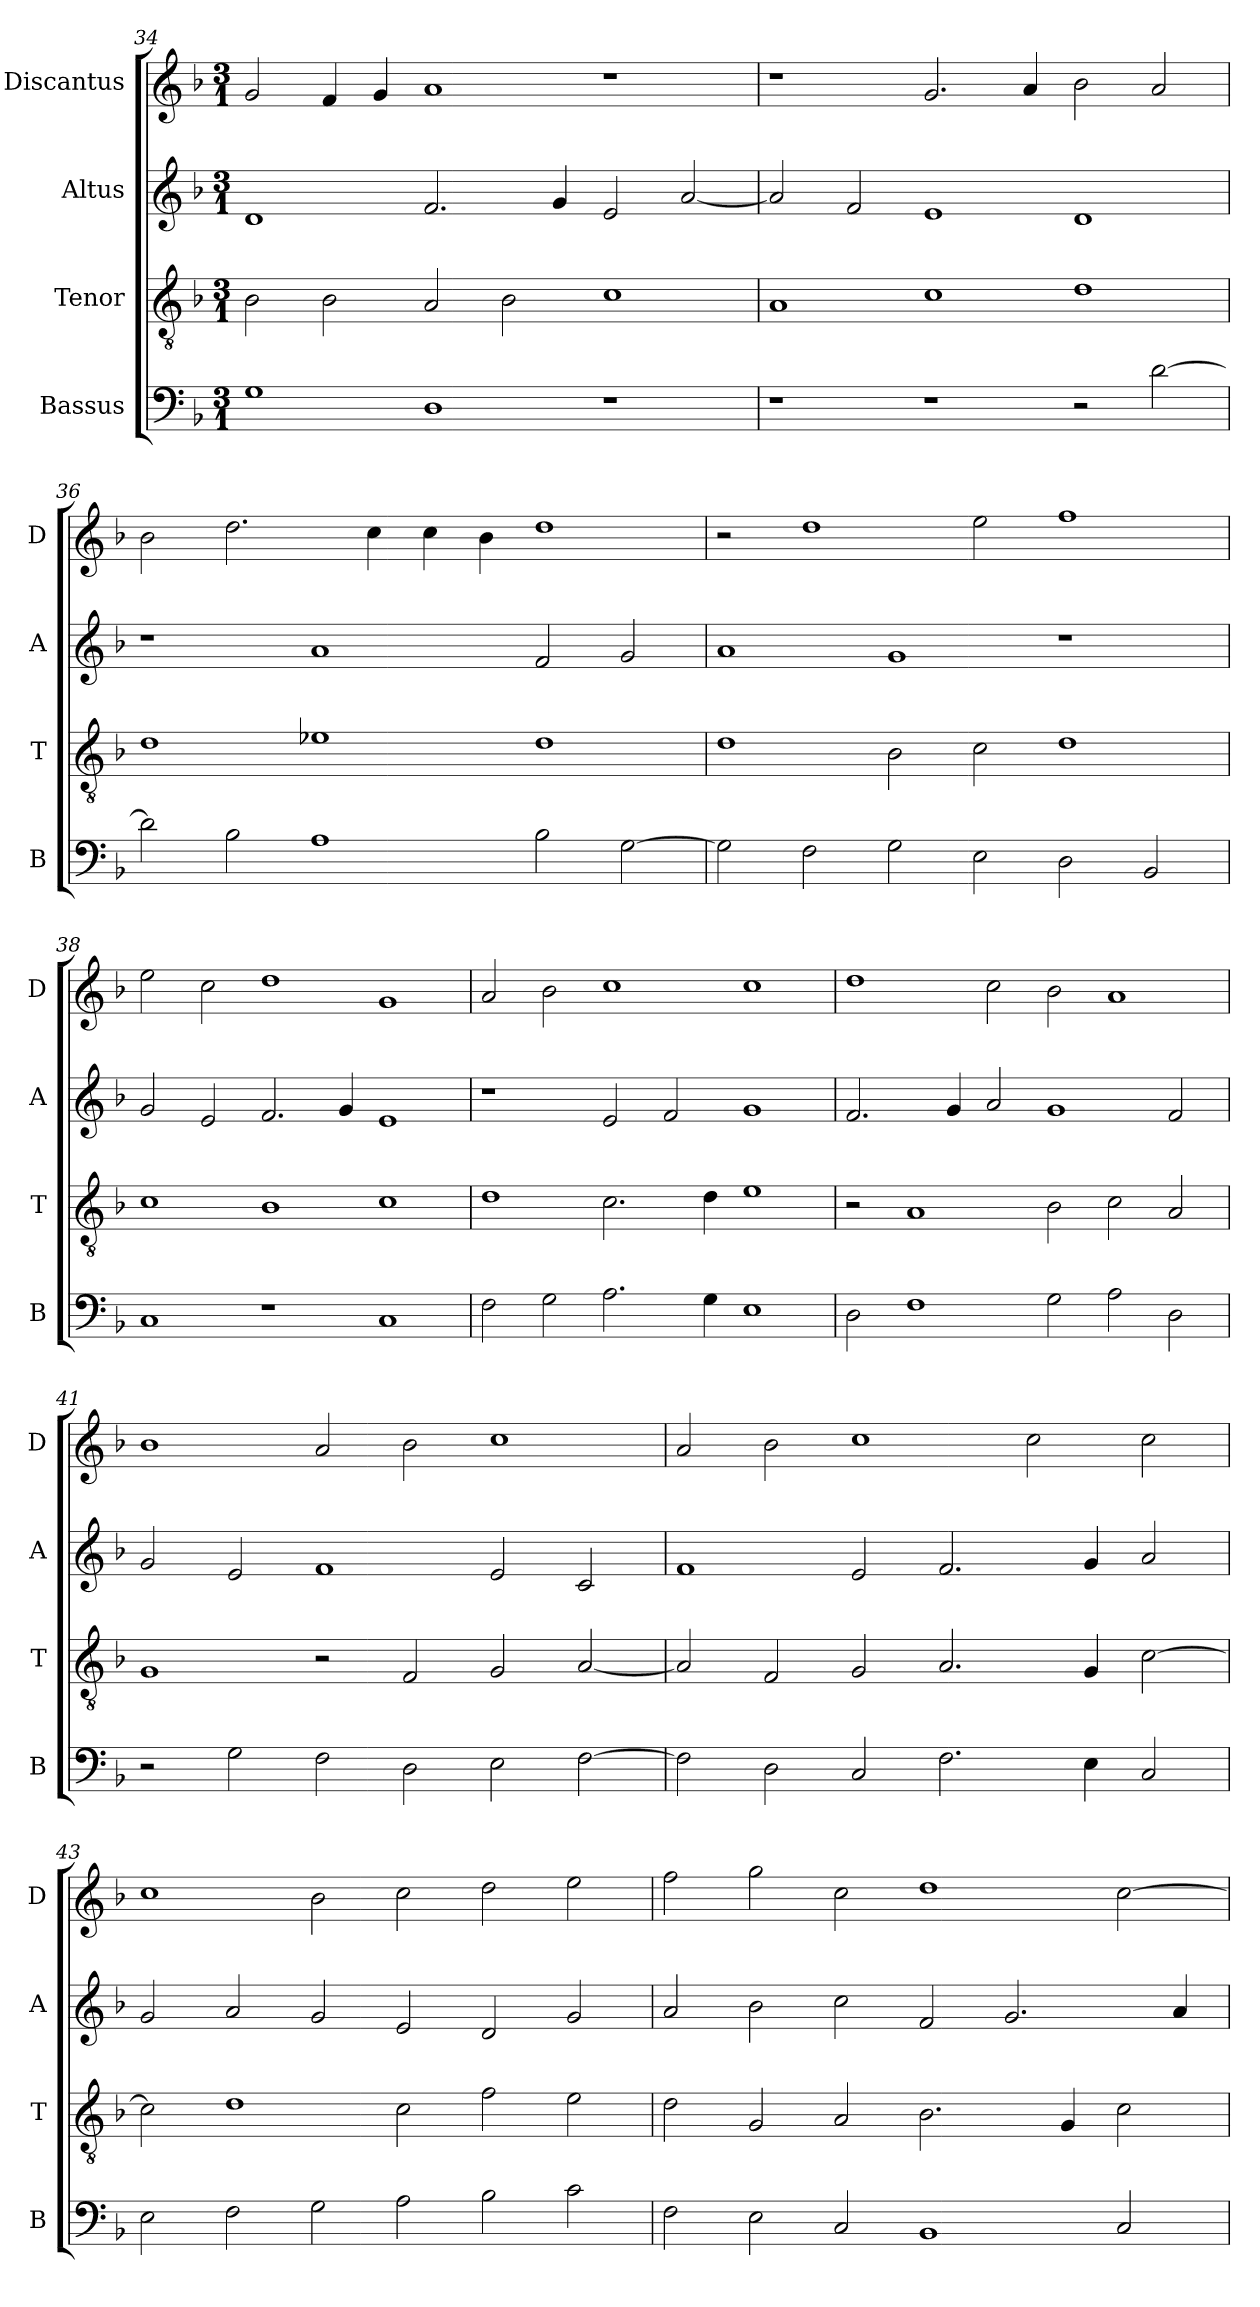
**kern	**kern	**kern	**kern
*part4	*part3	*part2	*part1
*staff4	*staff3	*staff2	*staff1
*I"Bassus	*I"Tenor	*I"Altus	*I"Discantus
*I'B	*I'T	*I'A	*I'D
*clefF4	*clefGv2	*clefG2	*clefG2
*k[b-]	*k[b-]	*k[b-]	*k[b-]
*M3/1	*M3/1	*M3/1	*M3/1
=34	=34	=34	=34
1G	2B-\	1d	2g/
.	2B-\	.	4f/
.	.	.	4g/
1D	2A/	2.f/	1a
.	2B-\	.	.
.	.	4g/	.
1r	1c	2e/	1r
.	.	[2a/	.
=35	=35	=35	=35
1r	1A	2a/]	1r
.	.	2f/	.
1r	1c	1e	2.g/
.	.	.	4a/
2r	1d	1d	2b-\
[2d\	.	.	2a/
=36	=36	=36	=36
2d\]	1d	1r	2b-\
2B-\	.	.	2.dd\
1A	1e-X	1a	.
.	.	.	4cc\
.	.	.	4cc\
.	.	.	4b-\
2B-\	1d	2f/	1dd
[2G\	.	2g/	.
=37	=37	=37	=37
2G\]	1d	1a	2r
2F\	.	.	1dd
2G\	2B-\	1g	.
2E\	2c\	.	2ee\
2D\	1d	1r	1ff
2BB-/	.	.	.
=38	=38	=38	=38
1C	1c	2g/	2ee\
.	.	2e/	2cc\
1r	1B-	2.f/	1dd
.	.	4g/	.
1C	1c	1e	1g
=39	=39	=39	=39
2F\	1d	1r	2a/
2G\	.	.	2b-\
2.A\	2.c\	2e/	1cc
.	.	2f/	.
4G\	4d\	.	.
1E	1e	1g	1cc
=40	=40	=40	=40
2D\	2r	2.f/	1dd
1F	1A	.	.
.	.	4g/	.
.	.	2a/	2cc\
2G\	2B-\	1g	2b-\
2A\	2c\	.	1a
2D\	2A/	2f/	.
=41	=41	=41	=41
2r	1G	2g/	1b-
2G\	.	2e/	.
2F\	2r	1f	2a/
2D\	2F/	.	2b-\
2E\	2G/	2e/	1cc
[2F\	[2A/	2c/	.
=42	=42	=42	=42
2F\]	2A/]	1f	2a/
2D\	2F/	.	2b-\
2C/	2G/	2e/	1cc
2.F\	2.A/	2.f/	.
.	.	.	2cc\
4E\	4G/	4g/	.
2C/	[2c\	2a/	2cc\
=43	=43	=43	=43
2E\	2c\]	2g/	1cc
2F\	1d	2a/	.
2G\	.	2g/	2b-\
2A\	2c\	2e/	2cc\
2B-\	2f\	2d/	2dd\
2c\	2e\	2g/	2ee\
=44	=44	=44	=44
2F\	2d\	2a/	2ff\
2E\	2G/	2b-\	2gg\
2C/	2A/	2cc\	2cc\
1BB-	2.B-\	2f/	1dd
.	.	2.g/	.
.	4G/	.	.
2C/	2c\	.	[2cc\
.	.	4a/	.
=	=	=	=
*-	*-	*-	*-
